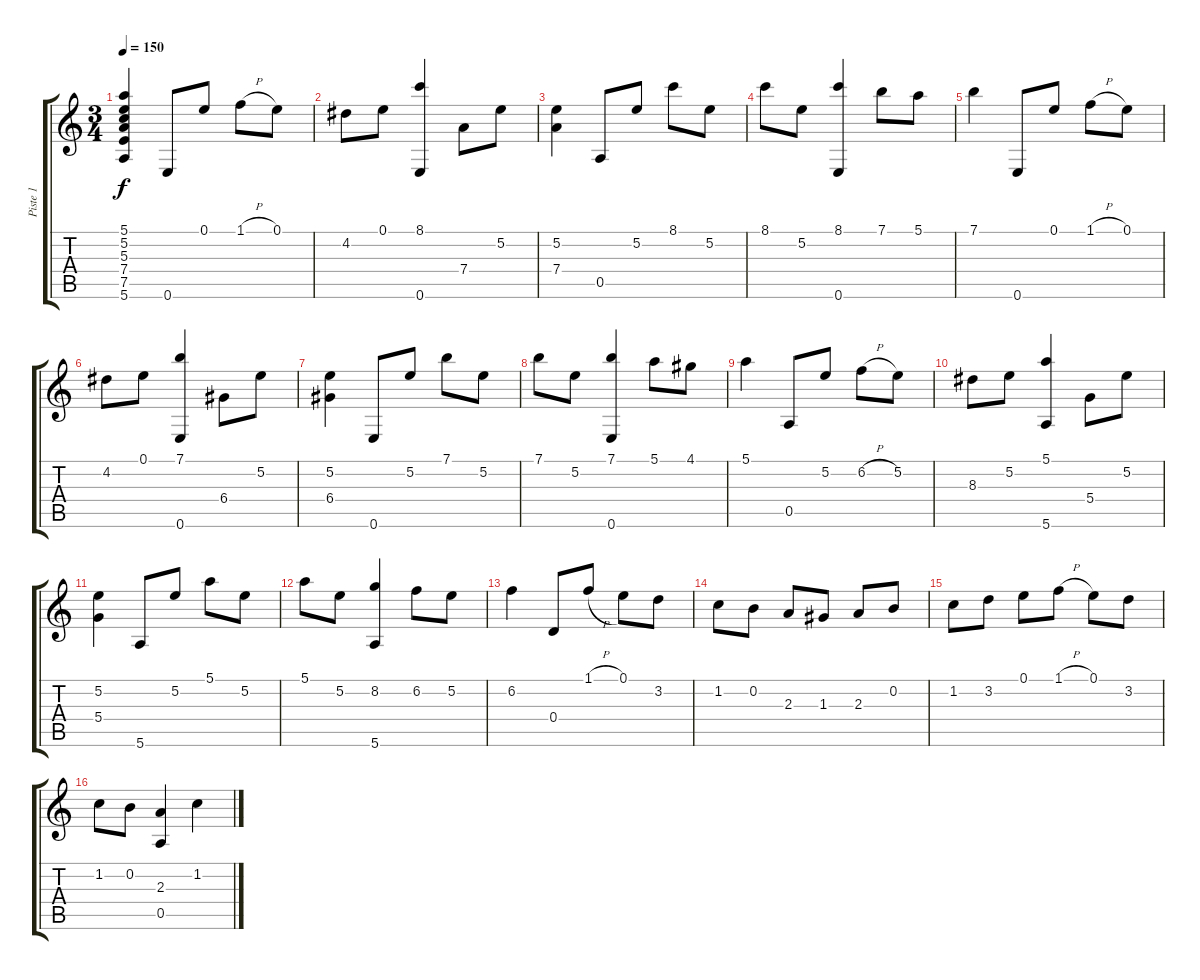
\track ("Piste 1" "Piste 1") {instrument acousticguitarnylon}
\staff {score tabs}
\tuning (E4 B3 G3 D3 A2 E2) {hide}
\ts (3 4)
\tempo 150
\clef g2
\ks c
(5.1 5.2 5.3 7.4 7.5 5.6).4{dy f} 0.6.8 0.1.8 1.1{h}.8 0.1.8 |
4.2.8 0.1.8 (8.1 0.6).4 7.4.8 5.2.8 |
(5.2 7.4).4 0.5.8 5.2.8 8.1.8 5.2.8 |
8.1.8 5.2.8 (8.1 0.6).4 7.1.8 5.1.8 |
7.1.4 0.6.8 0.1.8 1.1{h}.8 0.1.8 |
4.2.8 0.1.8 (7.1 0.6).4 6.4.8 5.2.8 |
(5.2 6.4).4 0.6.8 5.2.8 7.1.8 5.2.8 |
7.1.8 5.2.8 (7.1 0.6).4 5.1.8 4.1.8 |
5.1.4 0.5.8 5.2.8 6.2{h}.8 5.2.8 |
8.3.8 5.2.8 (5.1 5.6).4 5.4.8 5.2.8 |
(5.2 5.4).4 5.6.8 5.2.8 5.1.8 5.2.8 |
5.1.8 5.2.8 (8.2 5.6).4 6.2.8 5.2.8 |
6.2.4 0.4.8 1.1{h}.8 0.1.8 3.2.8 |
1.2.8 0.2.8 2.3.8 1.3.8 2.3.8 0.2.8 |
1.2.8 3.2.8 0.1.8 1.1{h}.8 0.1.8 3.2.8 |
1.2.8 0.2.8 (2.3 0.5).4 1.2.4
